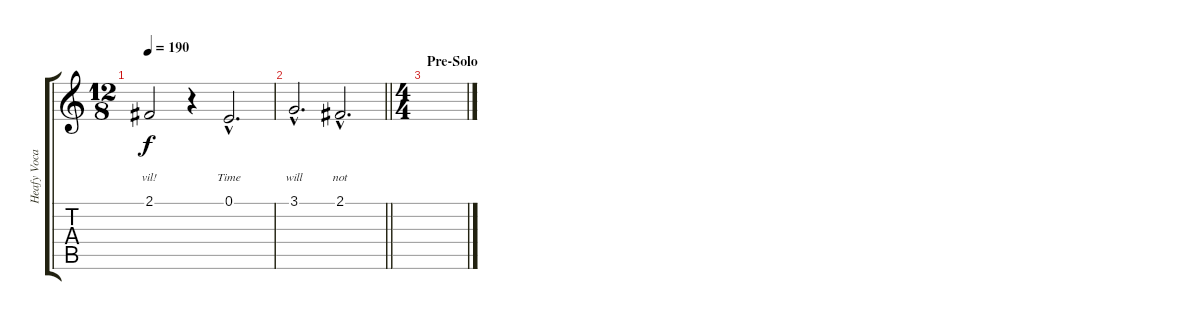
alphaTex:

\track ("Heafy Vocals" "Heafy Voca") {instrument lead2sawtooth}
\staff {score tabs}
\tuning (E4 B3 G3 D3 A2 B1) {hide}
\ts (12 8)
\tempo 190
\clef g2
\ks c
2.1.2{lyrics (0 "") lyrics (1 "") lyrics (2 "") lyrics (3 "vil!") lyrics (4 "") dy f} r.4 0.1{hac}.2{d lyrics (0 "") lyrics (1 "") lyrics (2 "") lyrics (3 "Time") lyrics (4 "")} |
\barLineRight lightlight
3.1{hac}.2{d lyrics (0 "") lyrics (1 "") lyrics (2 "") lyrics (3 "will") lyrics (4 "")} 2.1{hac}.2{d lyrics (0 "") lyrics (1 "") lyrics (2 "") lyrics (3 "not") lyrics (4 "")} |
\ts (4 4)
\section ("" "Pre-Solo")
